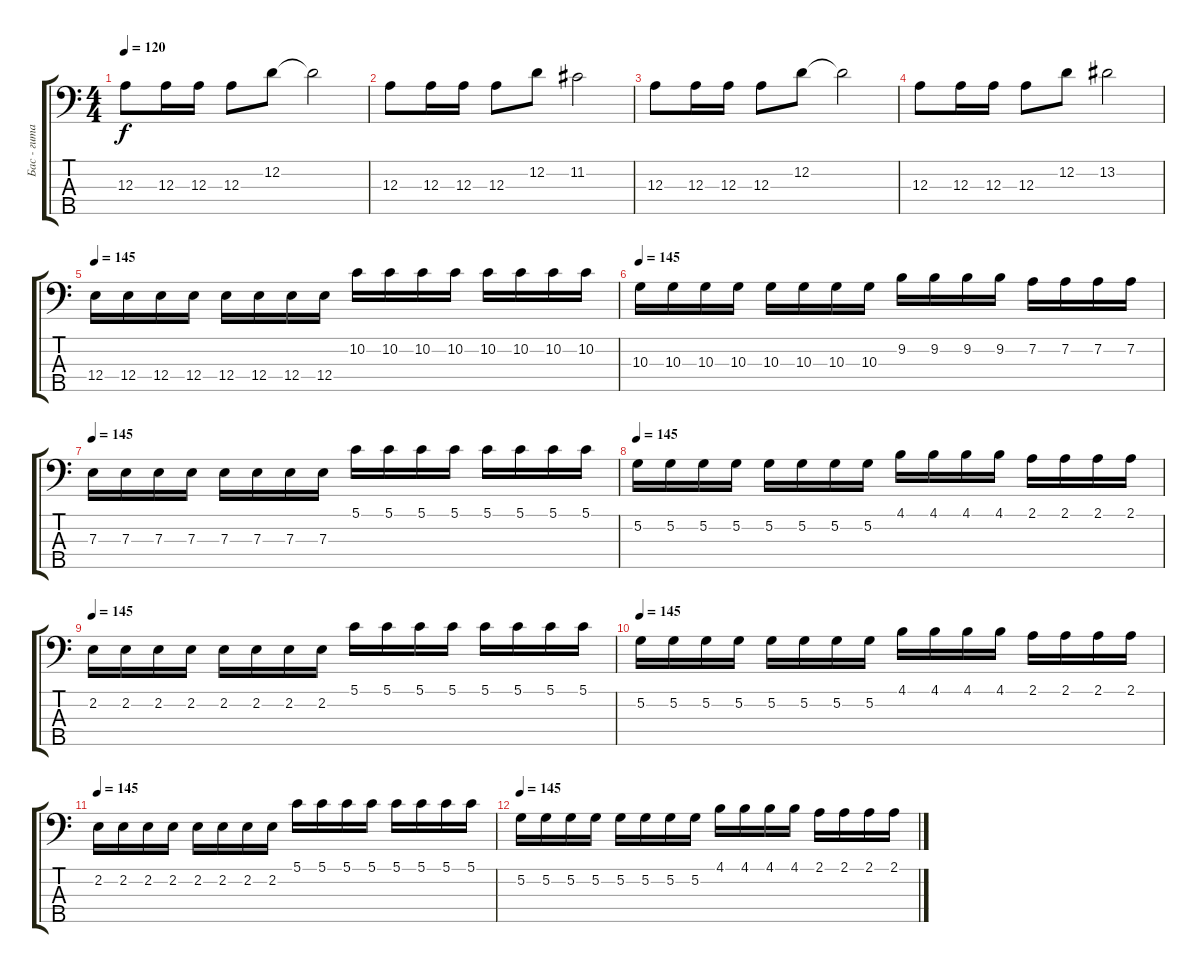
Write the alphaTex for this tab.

\track ("Бас - гитара" "Бас - гита") {instrument electricbassfinger}
\staff {score tabs}
\tuning (G2 D2 A1 E1 B0) {hide}
\ts (4 4)
\tempo 120
\clef f4
\ks c
12.3.8{dy f} 12.3.16 12.3.16 12.3.8 12.2.8 12.2{t}.2 |
12.3.8 12.3.16 12.3.16 12.3.8 12.2.8 11.2.2 |
12.3.8 12.3.16 12.3.16 12.3.8 12.2.8 12.2{t}.2 |
12.3.8 12.3.16 12.3.16 12.3.8 12.2.8 13.2.2 |
\tempo 145
12.4.16 12.4.16 12.4.16 12.4.16 12.4.16 12.4.16 12.4.16 12.4.16 10.2.16 10.2.16 10.2.16 10.2.16 10.2.16 10.2.16 10.2.16 10.2.16 |
\tempo 145
10.3.16 10.3.16 10.3.16 10.3.16 10.3.16 10.3.16 10.3.16 10.3.16 9.2.16 9.2.16 9.2.16 9.2.16 7.2.16 7.2.16 7.2.16 7.2.16 |
\tempo 145
7.3.16 7.3.16 7.3.16 7.3.16 7.3.16 7.3.16 7.3.16 7.3.16 5.1.16 5.1.16 5.1.16 5.1.16 5.1.16 5.1.16 5.1.16 5.1.16 |
\tempo 145
5.2.16 5.2.16 5.2.16 5.2.16 5.2.16 5.2.16 5.2.16 5.2.16 4.1.16 4.1.16 4.1.16 4.1.16 2.1.16 2.1.16 2.1.16 2.1.16 |
\tempo 145
2.2.16 2.2.16 2.2.16 2.2.16 2.2.16 2.2.16 2.2.16 2.2.16 5.1.16 5.1.16 5.1.16 5.1.16 5.1.16 5.1.16 5.1.16 5.1.16 |
\tempo 145
5.2.16 5.2.16 5.2.16 5.2.16 5.2.16 5.2.16 5.2.16 5.2.16 4.1.16 4.1.16 4.1.16 4.1.16 2.1.16 2.1.16 2.1.16 2.1.16 |
\tempo 145
2.2.16 2.2.16 2.2.16 2.2.16 2.2.16 2.2.16 2.2.16 2.2.16 5.1.16 5.1.16 5.1.16 5.1.16 5.1.16 5.1.16 5.1.16 5.1.16 |
\tempo 145
5.2.16 5.2.16 5.2.16 5.2.16 5.2.16 5.2.16 5.2.16 5.2.16 4.1.16 4.1.16 4.1.16 4.1.16 2.1.16 2.1.16 2.1.16 2.1.16
